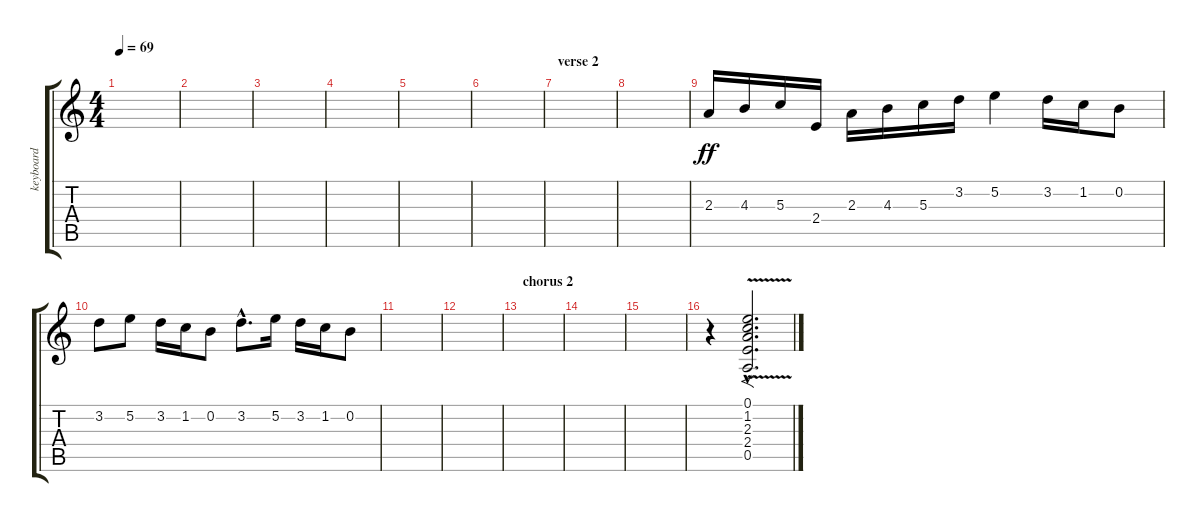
\track ("keyboard" "keyboard") {instrument rockorgan}
\staff {score tabs}
\tuning (E5 B4 G4 D4 A3 E3) {hide}
\ts (4 4)
\tempo 69
\clef g2
\ks c
|
|
|
|
|
|
\section ("" "verse 2")
|
|
2.3.16{dy ff} 4.3.16 5.3.16 2.4.16 2.3.16 4.3.16 5.3.16 3.2.16 5.2.4 3.2.16 1.2.16 0.2.8 |
3.2.8 5.2.8 3.2.16 1.2.16 0.2.8 3.2{hac}.8{d} 5.2.16 3.2.16 1.2.16 0.2.8 |
|
|
\section ("" "chorus 2")
|
|
|
r.4 (0.1{hac} 1.2{hac} 2.3{v hac} 2.4{v hac} 0.5{hac}).2{f d}
